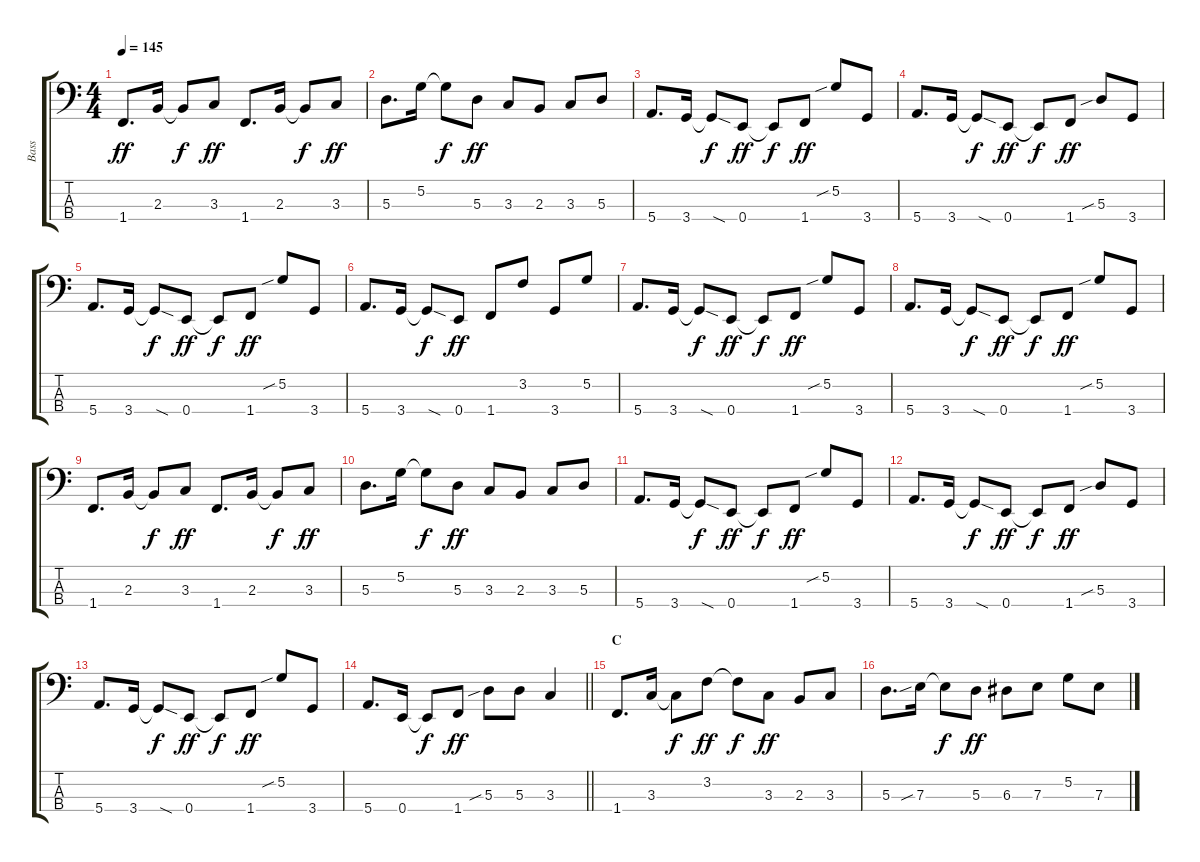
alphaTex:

\track ("Bass" "Bass") {instrument electricbasspick}
\staff {score tabs}
\tuning (G2 D2 A1 E1) {hide}
\ts (4 4)
\tempo 145
\clef f4
\ks c
1.4.8{d dy ff} 2.3.16 2.3{t}.8{dy f} 3.3.8{dy ff} 1.4.8{d} 2.3.16 2.3{t}.8{dy f} 3.3.8{dy ff} |
5.3.8{d} 5.2.16 5.2{t}.8{dy f} 5.3.8{dy ff} 3.3.8 2.3.8 3.3.8 5.3.8 |
5.4.8{d} 3.4.16 3.4{sod t}.8{dy f} 0.4.8{dy ff} 0.4{t}.8{dy f} 1.4.8{dy ff} 5.2{sib}.8 3.4.8 |
5.4.8{d} 3.4.16 3.4{sod t}.8{dy f} 0.4.8{dy ff} 0.4{t}.8{dy f} 1.4.8{dy ff} 5.3{sib}.8 3.4.8 |
5.4.8{d} 3.4.16 3.4{sod t}.8{dy f} 0.4.8{dy ff} 0.4{t}.8{dy f} 1.4.8{dy ff} 5.2{sib}.8 3.4.8 |
5.4.8{d} 3.4.16 3.4{sod t}.8{dy f} 0.4.8{dy ff} 1.4.8 3.2.8 3.4.8 5.2.8 |
5.4.8{d} 3.4.16 3.4{sod t}.8{dy f} 0.4.8{dy ff} 0.4{t}.8{dy f} 1.4.8{dy ff} 5.2{sib}.8 3.4.8 |
5.4.8{d} 3.4.16 3.4{sod t}.8{dy f} 0.4.8{dy ff} 0.4{t}.8{dy f} 1.4.8{dy ff} 5.2{sib}.8 3.4.8 |
1.4.8{d} 2.3.16 2.3{t}.8{dy f} 3.3.8{dy ff} 1.4.8{d} 2.3.16 2.3{t}.8{dy f} 3.3.8{dy ff} |
5.3.8{d} 5.2.16 5.2{t}.8{dy f} 5.3.8{dy ff} 3.3.8 2.3.8 3.3.8 5.3.8 |
5.4.8{d} 3.4.16 3.4{sod t}.8{dy f} 0.4.8{dy ff} 0.4{t}.8{dy f} 1.4.8{dy ff} 5.2{sib}.8 3.4.8 |
5.4.8{d} 3.4.16 3.4{sod t}.8{dy f} 0.4.8{dy ff} 0.4{t}.8{dy f} 1.4.8{dy ff} 5.3{sib}.8 3.4.8 |
5.4.8{d} 3.4.16 3.4{sod t}.8{dy f} 0.4.8{dy ff} 0.4{t}.8{dy f} 1.4.8{dy ff} 5.2{sib}.8 3.4.8 |
\barLineRight lightlight
5.4.8{d} 0.4.16 0.4{t}.8{dy f} 1.4.8{dy ff} 5.3{sib}.8 5.3.8 3.3.4 |
\section ("" "C")
1.4.8{d} 3.3.16 3.3{t}.8{dy f} 3.2.8{dy ff} 3.2{t}.8{dy f} 3.3.8{dy ff} 2.3.8 3.3.8 |
5.3.8{d} 7.3{sib}.16 7.3{t}.8{dy f} 5.3.8{dy ff} 6.3.8 7.3.8 5.2.8 7.3.8
